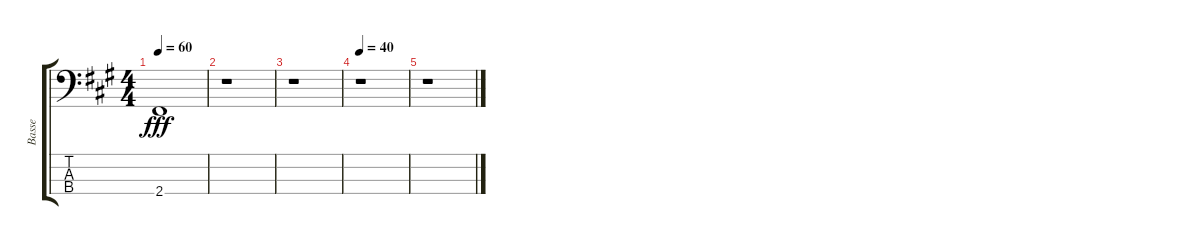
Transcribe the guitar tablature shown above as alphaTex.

\track ("Basse" "Basse") {instrument fretlessbass}
\staff {score tabs}
\tuning (G2 D2 A1 E1) {hide}
\ts (4 4)
\tempo 60
\clef f4
\ks a
2.4.1{dy fff} |
r.1 |
r.1 |
\tempo 40
r.1 |
r.1
